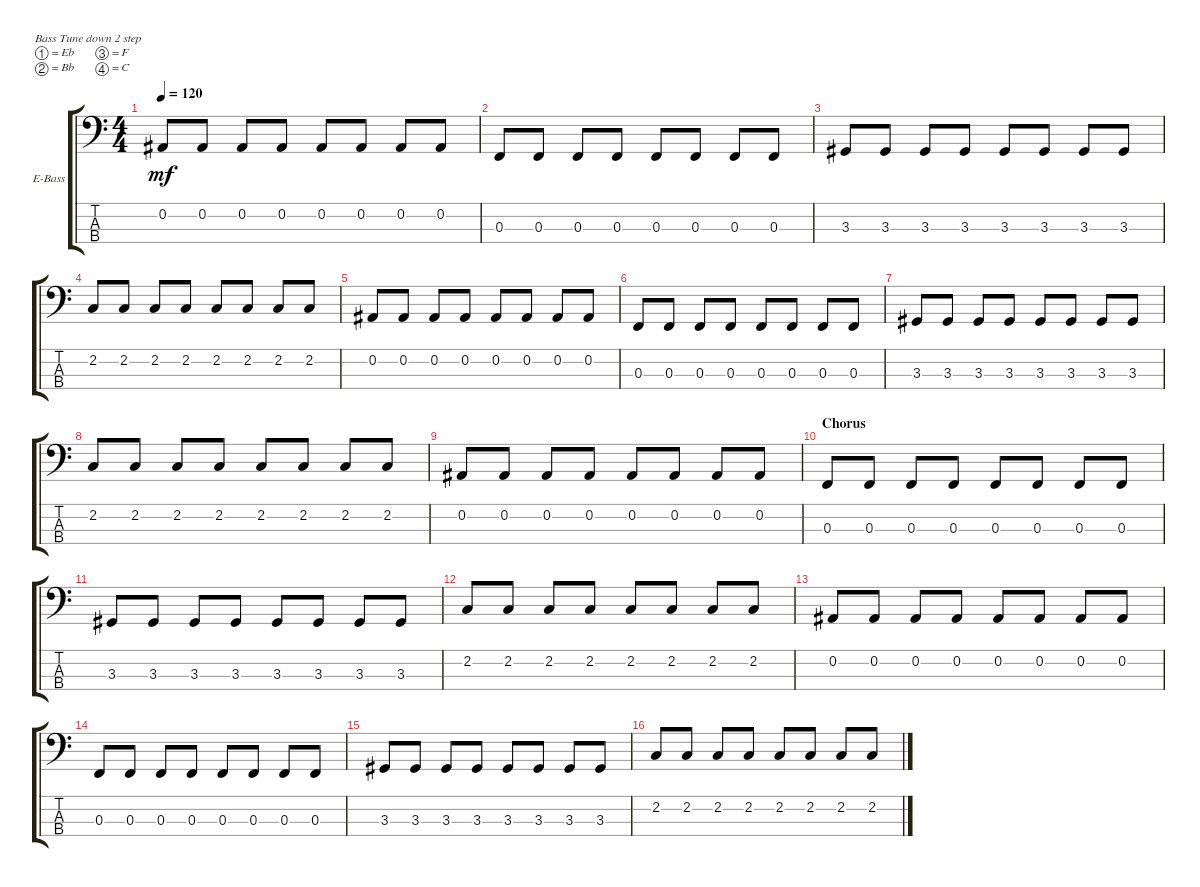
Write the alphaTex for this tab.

\bracketExtendMode groupsimilarinstruments
\firstSystemTrackNameOrientation horizontal
\otherSystemsTrackNameOrientation horizontal
\track ("Electric Bass" "E-Bass") {instrument electricbassfinger}
\staff {score tabs}
\tuning (Eb2 Bb1 F1 C1)
\ts (4 4)
\tempo 120
\clef f4
\ks c
0.2.8{dy mf} 0.2.8 0.2.8 0.2.8 0.2.8 0.2.8 0.2.8 0.2.8 |
0.3.8 0.3.8 0.3.8 0.3.8 0.3.8 0.3.8 0.3.8 0.3.8 |
3.3.8 3.3.8 3.3.8 3.3.8 3.3.8 3.3.8 3.3.8 3.3.8 |
2.2.8 2.2.8 2.2.8 2.2.8 2.2.8 2.2.8 2.2.8 2.2.8 |
0.2.8 0.2.8 0.2.8 0.2.8 0.2.8 0.2.8 0.2.8 0.2.8 |
0.3.8 0.3.8 0.3.8 0.3.8 0.3.8 0.3.8 0.3.8 0.3.8 |
3.3.8 3.3.8 3.3.8 3.3.8 3.3.8 3.3.8 3.3.8 3.3.8 |
2.2.8 2.2.8 2.2.8 2.2.8 2.2.8 2.2.8 2.2.8 2.2.8 |
0.2.8 0.2.8 0.2.8 0.2.8 0.2.8 0.2.8 0.2.8 0.2.8 |
\section ("" "Chorus")
0.3.8 0.3.8 0.3.8 0.3.8 0.3.8 0.3.8 0.3.8 0.3.8 |
3.3.8 3.3.8 3.3.8 3.3.8 3.3.8 3.3.8 3.3.8 3.3.8 |
2.2.8 2.2.8 2.2.8 2.2.8 2.2.8 2.2.8 2.2.8 2.2.8 |
0.2.8 0.2.8 0.2.8 0.2.8 0.2.8 0.2.8 0.2.8 0.2.8 |
0.3.8 0.3.8 0.3.8 0.3.8 0.3.8 0.3.8 0.3.8 0.3.8 |
3.3.8 3.3.8 3.3.8 3.3.8 3.3.8 3.3.8 3.3.8 3.3.8 |
2.2.8 2.2.8 2.2.8 2.2.8 2.2.8 2.2.8 2.2.8 2.2.8
